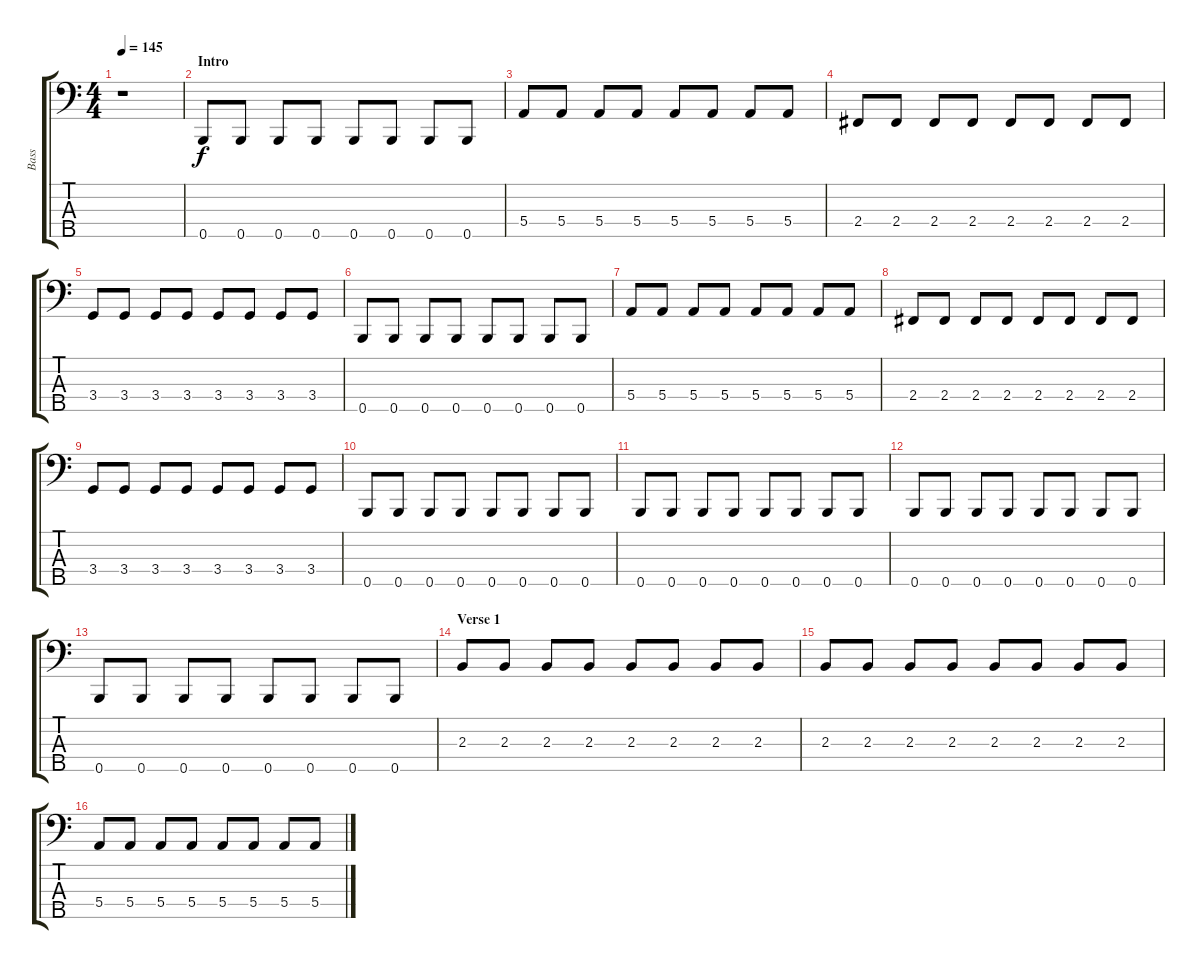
\track ("Bass" "Bass") {instrument electricbassfinger}
\staff {score tabs}
\tuning (G2 D2 A1 E1 B0) {hide}
\ts (4 4)
\tempo 145
\clef f4
\ks c
r.1{dy f instrument electricbassfinger} |
\section ("" "Intro")
0.5.8 0.5.8 0.5.8 0.5.8 0.5.8 0.5.8 0.5.8 0.5.8 |
5.4.8 5.4.8 5.4.8 5.4.8 5.4.8 5.4.8 5.4.8 5.4.8 |
2.4.8 2.4.8 2.4.8 2.4.8 2.4.8 2.4.8 2.4.8 2.4.8 |
3.4.8 3.4.8 3.4.8 3.4.8 3.4.8 3.4.8 3.4.8 3.4.8 |
0.5.8 0.5.8 0.5.8 0.5.8 0.5.8 0.5.8 0.5.8 0.5.8 |
5.4.8 5.4.8 5.4.8 5.4.8 5.4.8 5.4.8 5.4.8 5.4.8 |
2.4.8 2.4.8 2.4.8 2.4.8 2.4.8 2.4.8 2.4.8 2.4.8 |
3.4.8 3.4.8 3.4.8 3.4.8 3.4.8 3.4.8 3.4.8 3.4.8 |
0.5.8 0.5.8 0.5.8 0.5.8 0.5.8 0.5.8 0.5.8 0.5.8 |
0.5.8 0.5.8 0.5.8 0.5.8 0.5.8 0.5.8 0.5.8 0.5.8 |
0.5.8 0.5.8 0.5.8 0.5.8 0.5.8 0.5.8 0.5.8 0.5.8 |
0.5.8 0.5.8 0.5.8 0.5.8 0.5.8 0.5.8 0.5.8 0.5.8 |
\section ("" "Verse 1")
2.3.8 2.3.8 2.3.8 2.3.8 2.3.8 2.3.8 2.3.8 2.3.8 |
2.3.8 2.3.8 2.3.8 2.3.8 2.3.8 2.3.8 2.3.8 2.3.8 |
5.4.8 5.4.8 5.4.8 5.4.8 5.4.8 5.4.8 5.4.8 5.4.8
